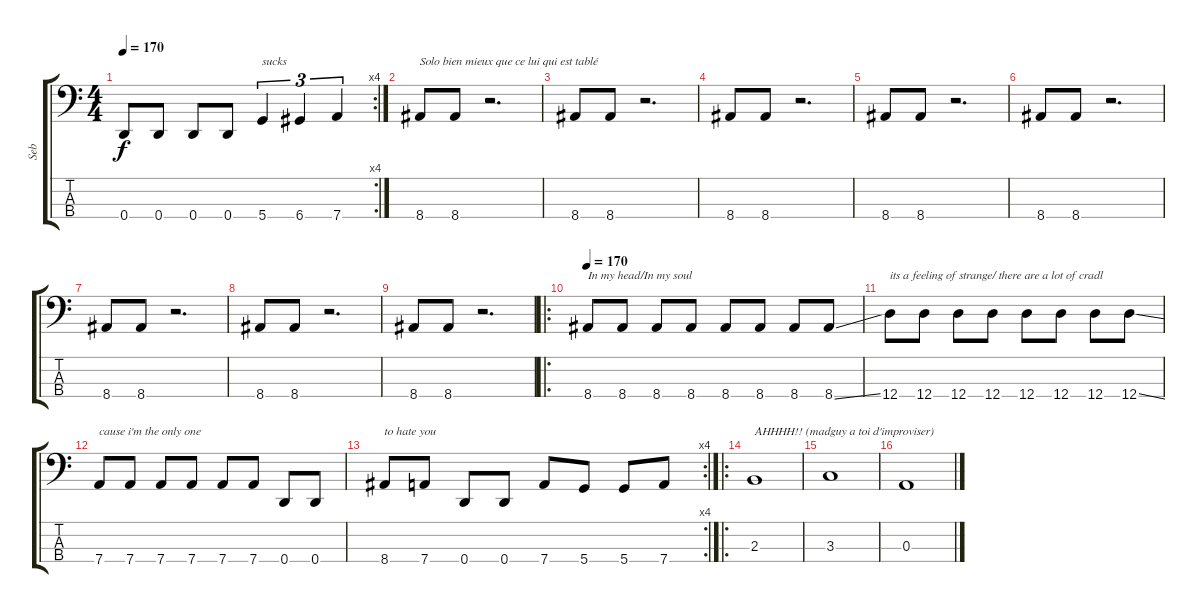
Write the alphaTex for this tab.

\track ("Seb" "Seb") {instrument electricbassfinger}
\staff {score tabs}
\tuning (G2 D2 A1 D1) {hide}
\rc 4
\ts (4 4)
\tempo 170
\clef f4
\ks c
0.4.8{dy f} 0.4.8 0.4.8 0.4.8 5.4.4{tu (3 2) txt "sucks"} 6.4.4{tu (3 2)} 7.4.4{tu (3 2)} |
8.4.8{txt "Solo bien mieux que ce lui qui est tablé"} 8.4.8 r.2{d} |
8.4.8 8.4.8 r.2{d} |
8.4.8 8.4.8 r.2{d} |
8.4.8 8.4.8 r.2{d} |
8.4.8 8.4.8 r.2{d} |
8.4.8 8.4.8 r.2{d} |
8.4.8 8.4.8 r.2{d} |
8.4.8 8.4.8 r.2{d} |
\ro
\tempo 170
8.4.8{txt "In my head/In my soul"} 8.4.8 8.4.8 8.4.8 8.4.8 8.4.8 8.4.8 8.4{ss}.8 |
12.4.8{txt "its a feeling of strange/ there are a lot of cradl"} 12.4.8 12.4.8 12.4.8 12.4.8 12.4.8 12.4.8 12.4{ss}.8 |
7.4.8{txt "cause i'm the only one"} 7.4.8 7.4.8 7.4.8 7.4.8 7.4.8 0.4.8 0.4.8 |
\rc 4
8.4.8{txt "to hate you"} 7.4.8 0.4.8 0.4.8 7.4.8 5.4.8 5.4.8 7.4.8 |
\ro
2.3.1{txt "AHHHH!! (madguy a toi d'improviser)"} |
3.3.1 |
0.3.1
